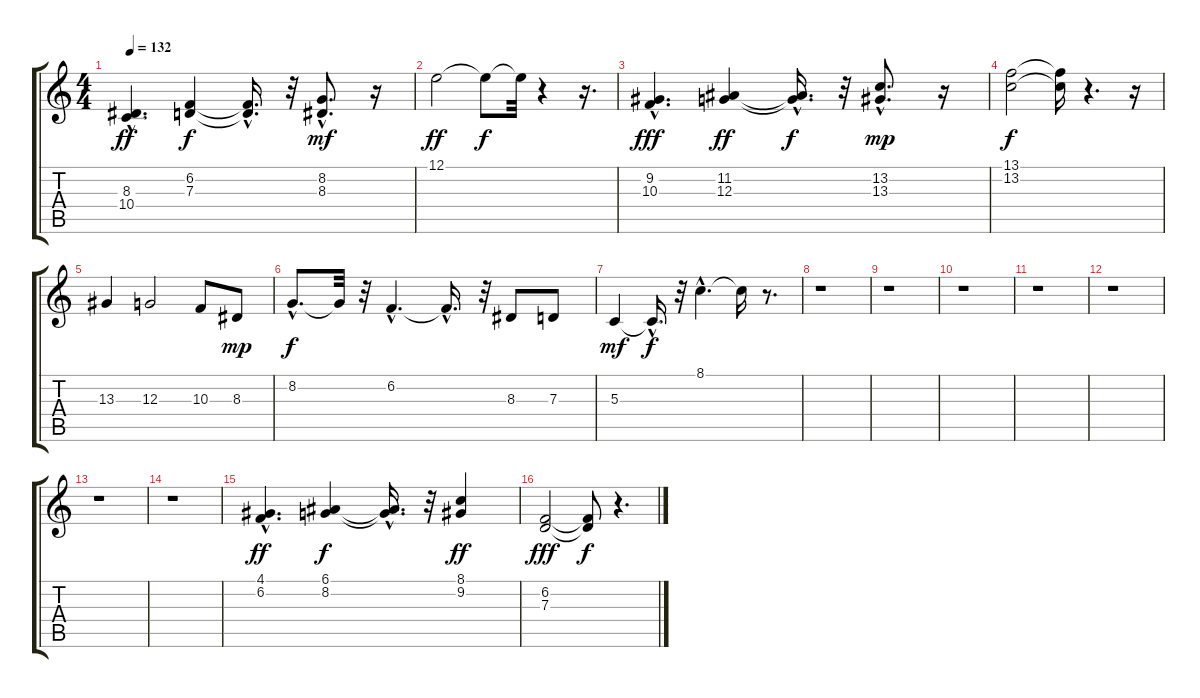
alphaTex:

\track "" {instrument fx8scifi}
\staff {score tabs}
\tuning (E4 B3 G3 D3 A2 E2) {hide}
\ts (4 4)
\tempo 132
\clef g2
\ks c
(8.3{hac} 10.4{hac}).4{d dy ff} (6.2 7.3).4{dy f} (6.2{hac t} 7.3{hac t}).16{d} r.32 (8.2{hac} 8.3).8{d dy mf} r.16 |
12.1.2{dy ff} 12.1{t}.8{dy f} 12.1{t}.32 r.4 r.16{d} |
(9.2{hac} 10.3{hac}).4{d dy fff} (11.2 12.3).4{dy ff} (11.2{hac t} 12.3{hac t}).16{d dy f} r.32 (13.2{hac} 13.3{hac}).8{d dy mp} r.16 |
(13.1 13.2).2{dy f} (13.1{t} 13.2{t}).16 r.4{d} r.16 |
13.3.4 12.3.2 10.3.8 8.3.8{dy mp} |
8.2{hac}.8{d dy f} 8.2{t}.32 r.32 6.2{hac}.4{d} 6.2{hac t}.16{d} r.32 8.3.8 7.3.8 |
5.3.4{dy mf} 5.3{hac t}.16{d dy f} r.32 8.1{hac}.4{d} 8.1{t}.16 r.8{d} |
r.1 |
r.1 |
r.1 |
r.1 |
r.1 |
r.1 |
r.1 |
(4.1{hac} 6.2{hac}).4{d dy ff} (6.1 8.2).4{dy f} (6.1{hac t} 8.2{hac t}).16{d} r.32 (8.1 9.2).4{dy ff} |
(6.2 7.3).2{dy fff} (6.2{t} 7.3{t}).8{dy f} r.4{d}
